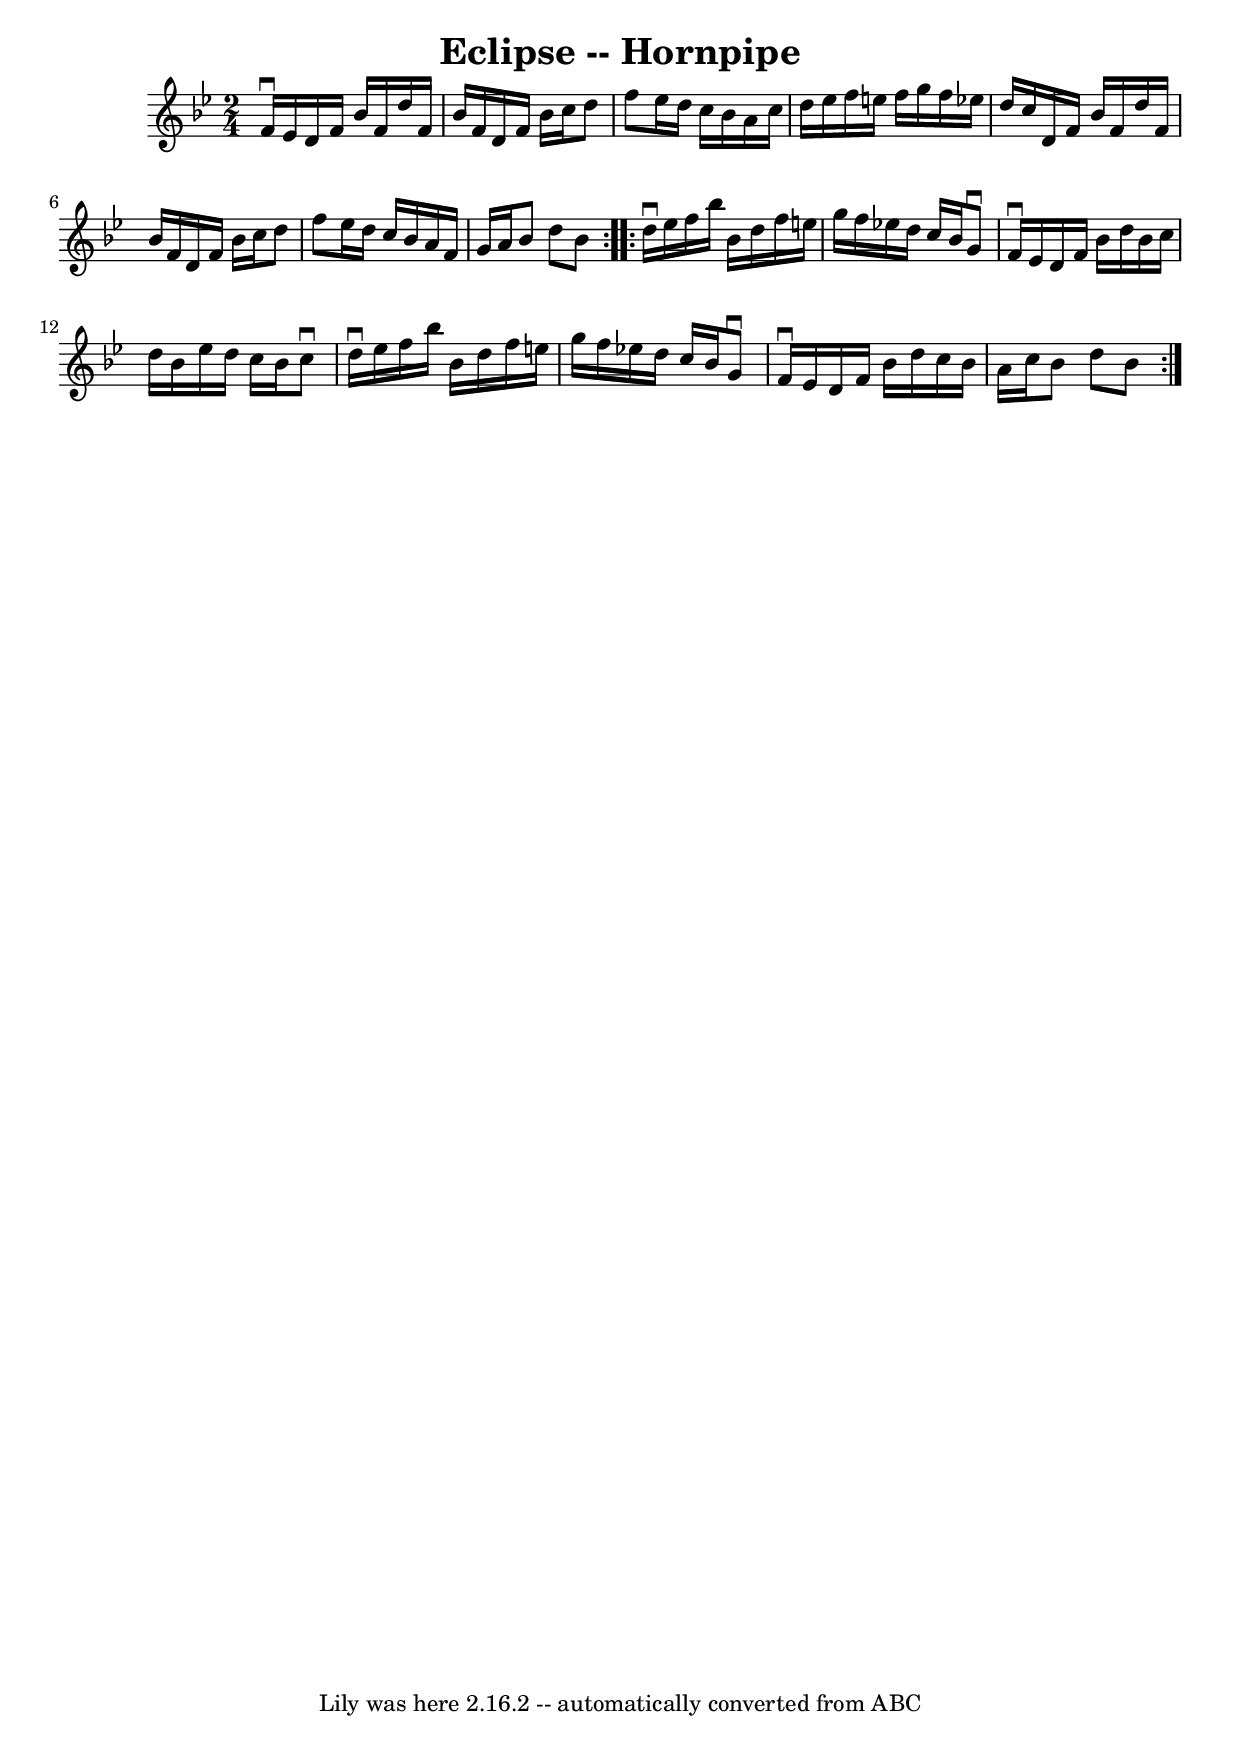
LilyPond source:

\version "2.7.40"
\include "Mammoth.ily"
\header {
	book = "Ryan's Mammoth Collection"
	crossRefNumber = "1"
	footnotes = "\\\\135 784"
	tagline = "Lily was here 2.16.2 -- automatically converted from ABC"
	title = "Eclipse -- Hornpipe"
}
voicedefault =  {
\set Score.defaultBarType = "empty"

\repeat volta 2 {
\time 2/4 \key bes \major f'16^\downbow ees'16  |
 d'16 f'16  
 bes'16 f'16 d''16 f'16 bes'16 f'16    |
 d'16 f'16  
 bes'16 c''16 d''8 f''8    |
 ees''16 d''16 c''16    
bes'16 a'16 c''16 d''16 ees''16    |
 f''16 e''16    
f''16 g''16 f''16 ees''!16 d''16 c''16    |
 d'16    
f'16 bes'16 f'16 d''16 f'16 bes'16 f'16    |
 d'16    
f'16 bes'16 c''16 d''8 f''8    |
 ees''16 d''16 c''16 
 bes'16 a'16 f'16 g'16 a'16    |
 bes'8 d''8 bes'8  
}     \repeat volta 2 { d''16^\downbow ees''16  |
 f''16    
bes''16 bes'16 d''16 f''16 e''16 g''16 f''16    |
   
ees''!16 d''16 c''16 bes'16 g'8^\downbow f'16^\downbow ees'16 
   |
 d'16 f'16 bes'16 d''16 bes'16 c''16 d''16    
bes'16    |
 ees''16 d''16 c''16 bes'16 c''8^\downbow   
d''16^\downbow ees''16    |
 f''16 bes''16 bes'16 d''16   
 f''16 e''16 g''16 f''16    |
 ees''!16 d''16 c''16    
bes'16 g'8^\downbow f'16^\downbow ees'16    |
 d'16 f'16    
bes'16 d''16 c''16 bes'16 a'16 c''16    |
 bes'8 d''8 
 bes'8  }   
}

\score{
    <<

	\context Staff="default"
	{
	    \voicedefault 
	}

    >>
	\layout {
	}
	\midi {}
}
